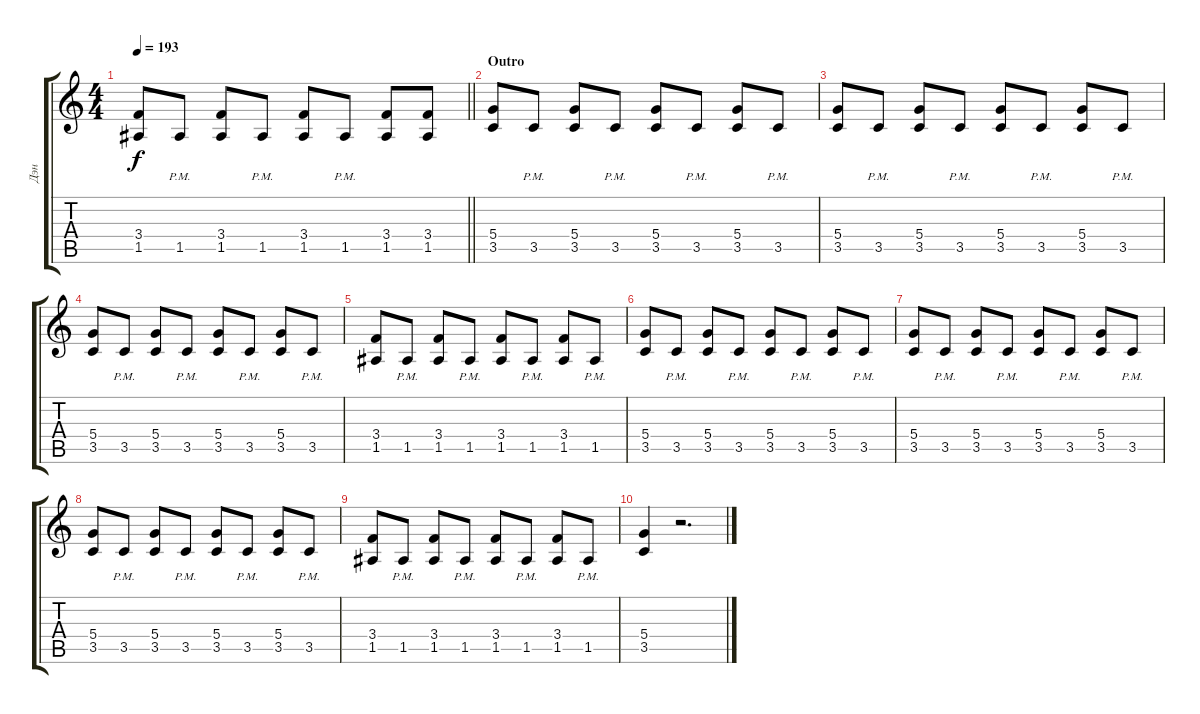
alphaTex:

\track ("Дэн" "Дэн") {instrument overdrivenguitar}
\staff {score tabs}
\tuning (E4 B3 G3 D3 A2 E2) {hide}
\ts (4 4)
\tempo 193
\clef g2
\barLineRight lightlight
\ks c
(3.4 1.5).8{dy f} 1.5{pm}.8 (3.4 1.5).8 1.5{pm}.8 (3.4 1.5).8 1.5{pm}.8 (3.4 1.5).8 (3.4 1.5).8 |
\section ("" "Outro")
(5.4 3.5).8 3.5{pm}.8 (5.4 3.5).8 3.5{pm}.8 (5.4 3.5).8 3.5{pm}.8 (5.4 3.5).8 3.5{pm}.8 |
(5.4 3.5).8 3.5{pm}.8 (5.4 3.5).8 3.5{pm}.8 (5.4 3.5).8 3.5{pm}.8 (5.4 3.5).8 3.5{pm}.8 |
(5.4 3.5).8 3.5{pm}.8 (5.4 3.5).8 3.5{pm}.8 (5.4 3.5).8 3.5{pm}.8 (5.4 3.5).8 3.5{pm}.8 |
(3.4 1.5).8 1.5{pm}.8 (3.4 1.5).8 1.5{pm}.8 (3.4 1.5).8 1.5{pm}.8 (3.4 1.5).8 1.5{pm}.8 |
(5.4 3.5).8 3.5{pm}.8 (5.4 3.5).8 3.5{pm}.8 (5.4 3.5).8 3.5{pm}.8 (5.4 3.5).8 3.5{pm}.8 |
(5.4 3.5).8 3.5{pm}.8 (5.4 3.5).8 3.5{pm}.8 (5.4 3.5).8 3.5{pm}.8 (5.4 3.5).8 3.5{pm}.8 |
(5.4 3.5).8 3.5{pm}.8 (5.4 3.5).8 3.5{pm}.8 (5.4 3.5).8 3.5{pm}.8 (5.4 3.5).8 3.5{pm}.8 |
(3.4 1.5).8 1.5{pm}.8 (3.4 1.5).8 1.5{pm}.8 (3.4 1.5).8 1.5{pm}.8 (3.4 1.5).8 1.5{pm}.8 |
(5.4 3.5).4 r.2{d}
